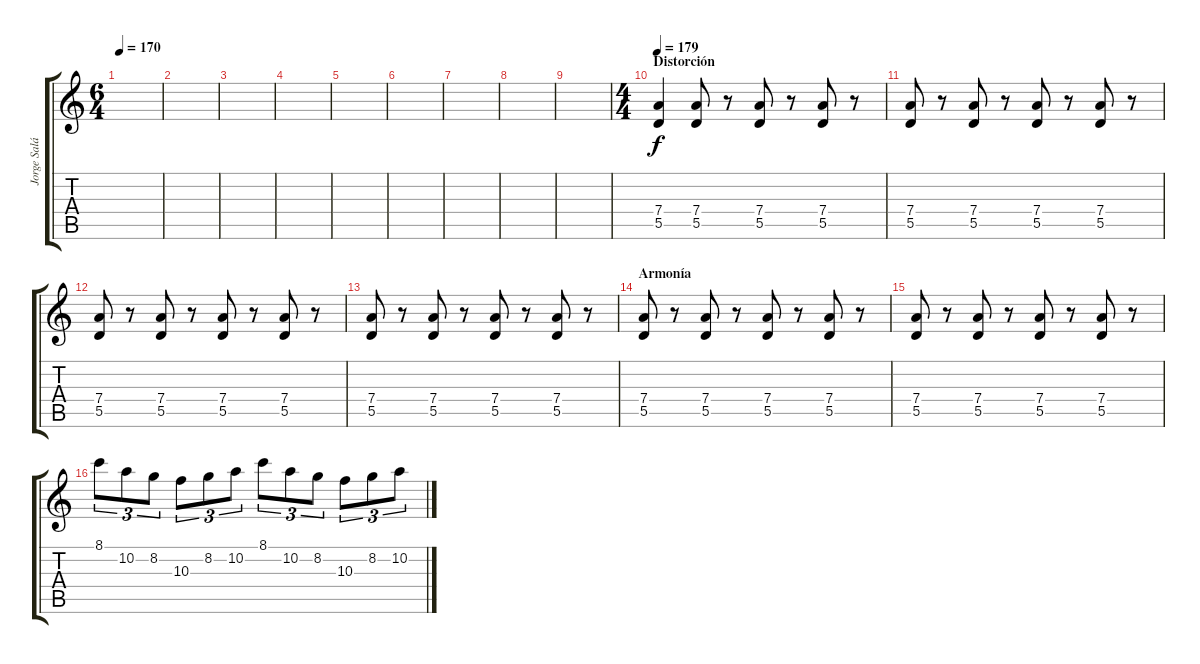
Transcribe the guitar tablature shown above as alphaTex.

\track ("Jorge Salán" "Jorge Salá") {instrument distortionguitar}
\staff {score tabs}
\tuning (E4 B3 G3 D3 A2 E2) {hide}
\ts (6 4)
\tempo 170
\clef g2
\ks c
|
|
|
|
|
|
|
|
|
\ts (4 4)
\section ("" "Distorción")
\tempo 179
(7.4 5.5).4 (7.4 5.5).8 r.8 (7.4 5.5).8 r.8 (7.4 5.5).8 r.8 |
(7.4 5.5).8 r.8 (7.4 5.5).8 r.8 (7.4 5.5).8 r.8 (7.4 5.5).8 r.8 |
(7.4 5.5).8 r.8 (7.4 5.5).8 r.8 (7.4 5.5).8 r.8 (7.4 5.5).8 r.8 |
(7.4 5.5).8 r.8 (7.4 5.5).8 r.8 (7.4 5.5).8 r.8 (7.4 5.5).8 r.8 |
\section ("" "Armonía")
(7.4 5.5).8 r.8 (7.4 5.5).8 r.8 (7.4 5.5).8 r.8 (7.4 5.5).8 r.8 |
(7.4 5.5).8 r.8 (7.4 5.5).8 r.8 (7.4 5.5).8 r.8 (7.4 5.5).8 r.8 |
8.1.8{tu (3 2)} 10.2.8{tu (3 2)} 8.2.8{tu (3 2)} 10.3.8{tu (3 2)} 8.2.8{tu (3 2)} 10.2.8{tu (3 2)} 8.1.8{tu (3 2)} 10.2.8{tu (3 2)} 8.2.8{tu (3 2)} 10.3.8{tu (3 2)} 8.2.8{tu (3 2)} 10.2.8{tu (3 2)}
